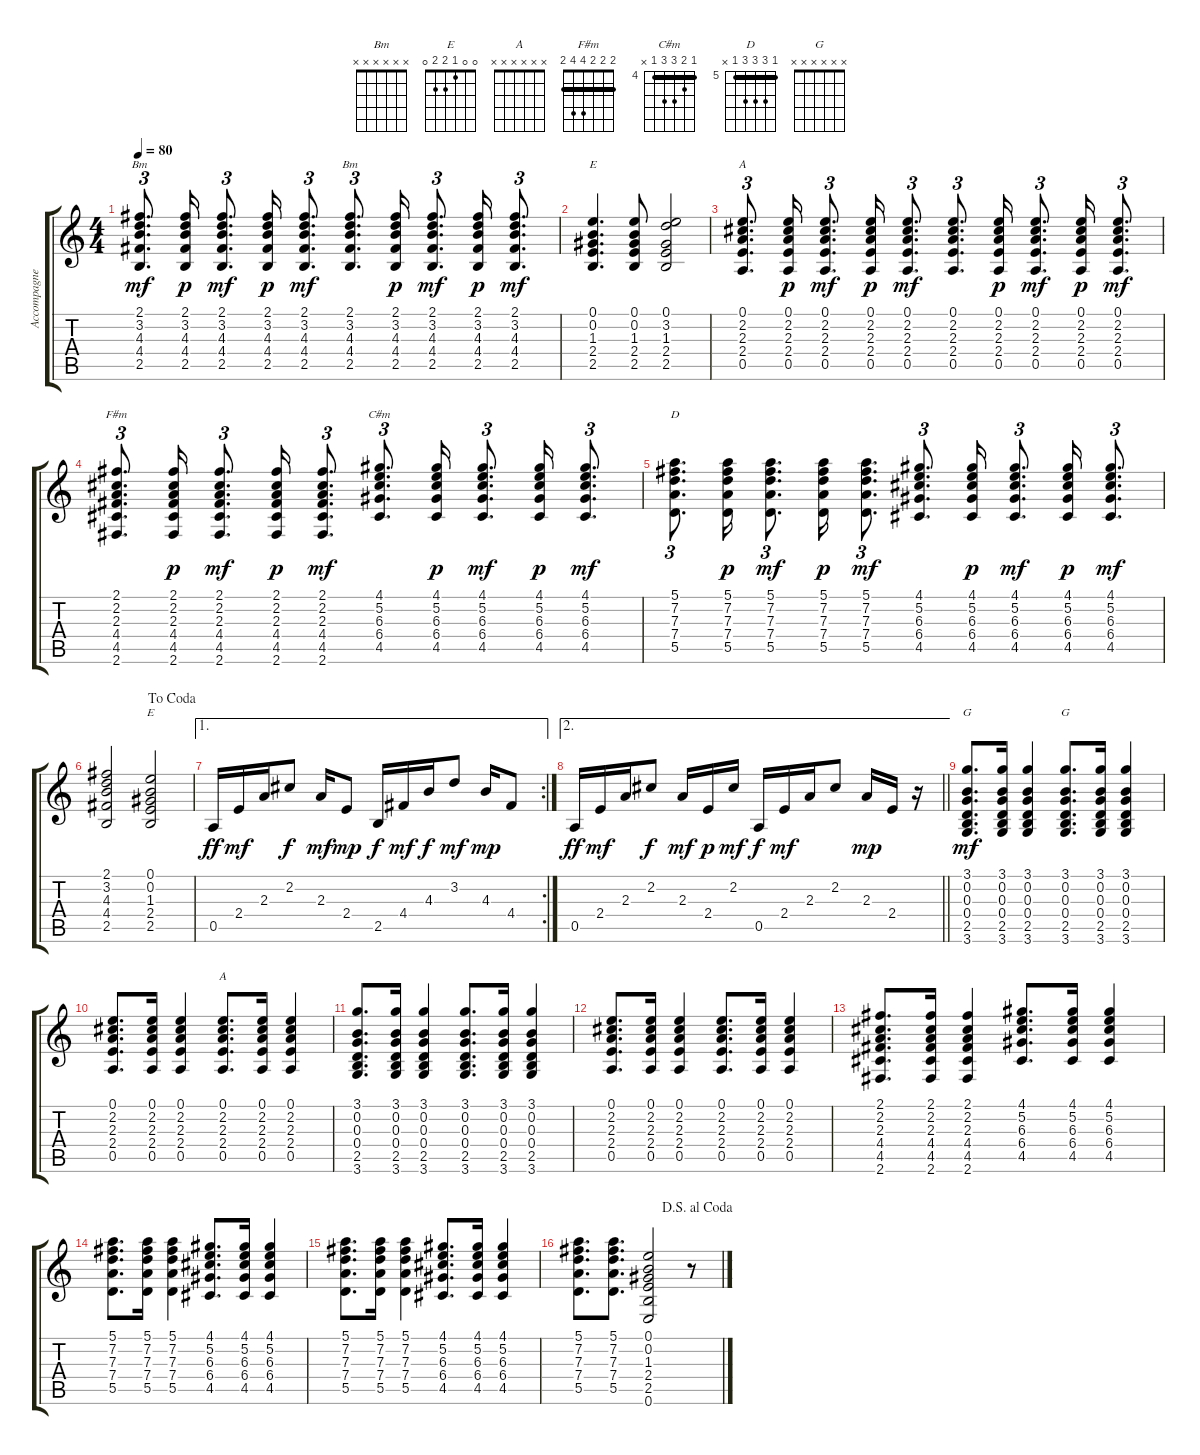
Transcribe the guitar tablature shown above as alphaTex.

\track ("Accompagnement" "Accompagne") {instrument acousticguitarnylon}
\staff {score tabs}
\tuning (E4 B3 G3 D3 A2 E2) {hide}
\chord ("Bm" 2 3 4 4 2 x) {barre 2}
\chord ("Bm" x x x x x x)
\chord ("E" 0 0 1 2 2 x)
\chord ("A" 0 2 2 2 0 x)
\chord ("F#m" 2 2 2 4 4 2) {barre 2}
\chord ("C#m" 4 5 6 6 4 x) {firstfret 4 barre 4}
\chord ("D" 5 7 7 7 5 x) {firstfret 5 barre 5}
\chord ("E" 0 0 1 2 2 0)
\chord ("G" 3 0 0 0 2 3)
\chord ("G" x x x x x x)
\chord ("A" x x x x x x)
\ts (4 4)
\tempo 80
\clef g2
\ks c
(2.1 3.2 4.3 4.4 2.5).8{d tu (3 2) ch "Bm" dy mf} (2.1 3.2 4.3 4.4 2.5).16{dy p} (2.1 3.2 4.3 4.4 2.5).8{d tu (3 2) dy mf} (2.1 3.2 4.3 4.4 2.5).16{dy p} (2.1 3.2 4.3 4.4 2.5).8{d tu (3 2) dy mf} (2.1 3.2 4.3 4.4 2.5).8{d tu (3 2) ch "Bm"} (2.1 3.2 4.3 4.4 2.5).16{dy p} (2.1 3.2 4.3 4.4 2.5).8{d tu (3 2) dy mf} (2.1 3.2 4.3 4.4 2.5).16{dy p} (2.1 3.2 4.3 4.4 2.5).8{d tu (3 2) dy mf} |
(0.1 0.2 1.3 2.4 2.5).4{d ch "E"} (0.1 0.2 1.3 2.4 2.5).8 (0.1 3.2 1.3 2.4 2.5).2 |
(0.1 2.2 2.3 2.4 0.5).8{d tu (3 2) ch "A"} (0.1 2.2 2.3 2.4 0.5).16{dy p} (0.1 2.2 2.3 2.4 0.5).8{d tu (3 2) dy mf} (0.1 2.2 2.3 2.4 0.5).16{dy p} (0.1 2.2 2.3 2.4 0.5).8{d tu (3 2) dy mf} (0.1 2.2 2.3 2.4 0.5).8{d tu (3 2)} (0.1 2.2 2.3 2.4 0.5).16{dy p} (0.1 2.2 2.3 2.4 0.5).8{d tu (3 2) dy mf} (0.1 2.2 2.3 2.4 0.5).16{dy p} (0.1 2.2 2.3 2.4 0.5).8{d tu (3 2) dy mf} |
(2.1 2.2 2.3 4.4 4.5 2.6).8{d tu (3 2) ch "F#m"} (2.1 2.2 2.3 4.4 4.5 2.6).16{dy p} (2.1 2.2 2.3 4.4 4.5 2.6).8{d tu (3 2) dy mf} (2.1 2.2 2.3 4.4 4.5 2.6).16{dy p} (2.1 2.2 2.3 4.4 4.5 2.6).8{d tu (3 2) dy mf} (4.1 5.2 6.3 6.4 4.5).8{d tu (3 2) ch "C#m"} (4.1 5.2 6.3 6.4 4.5).16{dy p} (4.1 5.2 6.3 6.4 4.5).8{d tu (3 2) dy mf} (4.1 5.2 6.3 6.4 4.5).16{dy p} (4.1 5.2 6.3 6.4 4.5).8{d tu (3 2) dy mf} |
(5.1 7.2 7.3 7.4 5.5).8{d tu (3 2) ch "D"} (5.1 7.2 7.3 7.4 5.5).16{dy p} (5.1 7.2 7.3 7.4 5.5).8{d tu (3 2) dy mf} (5.1 7.2 7.3 7.4 5.5).16{dy p} (5.1 7.2 7.3 7.4 5.5).8{d tu (3 2) dy mf} (4.1 5.2 6.3 6.4 4.5).8{d tu (3 2)} (4.1 5.2 6.3 6.4 4.5).16{dy p} (4.1 5.2 6.3 6.4 4.5).8{d tu (3 2) dy mf} (4.1 5.2 6.3 6.4 4.5).16{dy p} (4.1 5.2 6.3 6.4 4.5).8{d tu (3 2) dy mf} |
\jump dacoda
(2.1 3.2 4.3 4.4 2.5).2 (0.1 0.2 1.3 2.4 2.5).2{ch "E"} |
\ae 1
\rc 2
0.5.16{dy ff} 2.4.16{dy mf} 2.3.16 2.2.8{dy f} 2.3.16{dy mf} 2.4.8{dy mp} 2.5.16{dy f} 4.4.16{dy mf} 4.3.16{dy f} 3.2.8{dy mf} 4.3.16{dy mp} 4.4.8 |
\ae 2
\barLineRight lightlight
0.5.16{dy ff} 2.4.16{dy mf} 2.3.16 2.2.8{dy f} 2.3.16{dy mf} 2.4.16{dy p} 2.2.16{dy mf} 0.5.16{dy f} 2.4.16{dy mf} 2.3.16 2.2.8 2.3.16{dy mp} 2.4.16 r.16 |
(3.1 0.2 0.3 0.4 2.5 3.6).8{d ch "G" dy mf} (3.1 0.2 0.3 0.4 2.5 3.6).16 (3.1 0.2 0.3 0.4 2.5 3.6).4 (3.1 0.2 0.3 0.4 2.5 3.6).8{d ch "G"} (3.1 0.2 0.3 0.4 2.5 3.6).16 (3.1 0.2 0.3 0.4 2.5 3.6).4 |
(0.1 2.2 2.3 2.4 0.5).8{d} (0.1 2.2 2.3 2.4 0.5).16 (0.1 2.2 2.3 2.4 0.5).4 (0.1 2.2 2.3 2.4 0.5).8{d ch "A"} (0.1 2.2 2.3 2.4 0.5).16 (0.1 2.2 2.3 2.4 0.5).4 |
(3.1 0.2 0.3 0.4 2.5 3.6).8{d} (3.1 0.2 0.3 0.4 2.5 3.6).16 (3.1 0.2 0.3 0.4 2.5 3.6).4 (3.1 0.2 0.3 0.4 2.5 3.6).8{d} (3.1 0.2 0.3 0.4 2.5 3.6).16 (3.1 0.2 0.3 0.4 2.5 3.6).4 |
(0.1 2.2 2.3 2.4 0.5).8{d} (0.1 2.2 2.3 2.4 0.5).16 (0.1 2.2 2.3 2.4 0.5).4 (0.1 2.2 2.3 2.4 0.5).8{d} (0.1 2.2 2.3 2.4 0.5).16 (0.1 2.2 2.3 2.4 0.5).4 |
(2.1 2.2 2.3 4.4 4.5 2.6).8{d} (2.1 2.2 2.3 4.4 4.5 2.6).16 (2.1 2.2 2.3 4.4 4.5 2.6).4 (4.1 5.2 6.3 6.4 4.5).8{d} (4.1 5.2 6.3 6.4 4.5).16 (4.1 5.2 6.3 6.4 4.5).4 |
(5.1 7.2 7.3 7.4 5.5).8{d} (5.1 7.2 7.3 7.4 5.5).16 (5.1 7.2 7.3 7.4 5.5).4 (4.1 5.2 6.3 6.4 4.5).8{d} (4.1 5.2 6.3 6.4 4.5).16 (4.1 5.2 6.3 6.4 4.5).4 |
(5.1 7.2 7.3 7.4 5.5).8{d} (5.1 7.2 7.3 7.4 5.5).16 (5.1 7.2 7.3 7.4 5.5).4 (4.1 5.2 6.3 6.4 4.5).8{d} (4.1 5.2 6.3 6.4 4.5).16 (4.1 5.2 6.3 6.4 4.5).4 |
\jump dalsegnoalcoda
(5.1 7.2 7.3 7.4 5.5).8{d} (5.1 7.2 7.3 7.4 5.5).8{d} (0.1 0.2 1.3 2.4 2.5 0.6).2 r.8
